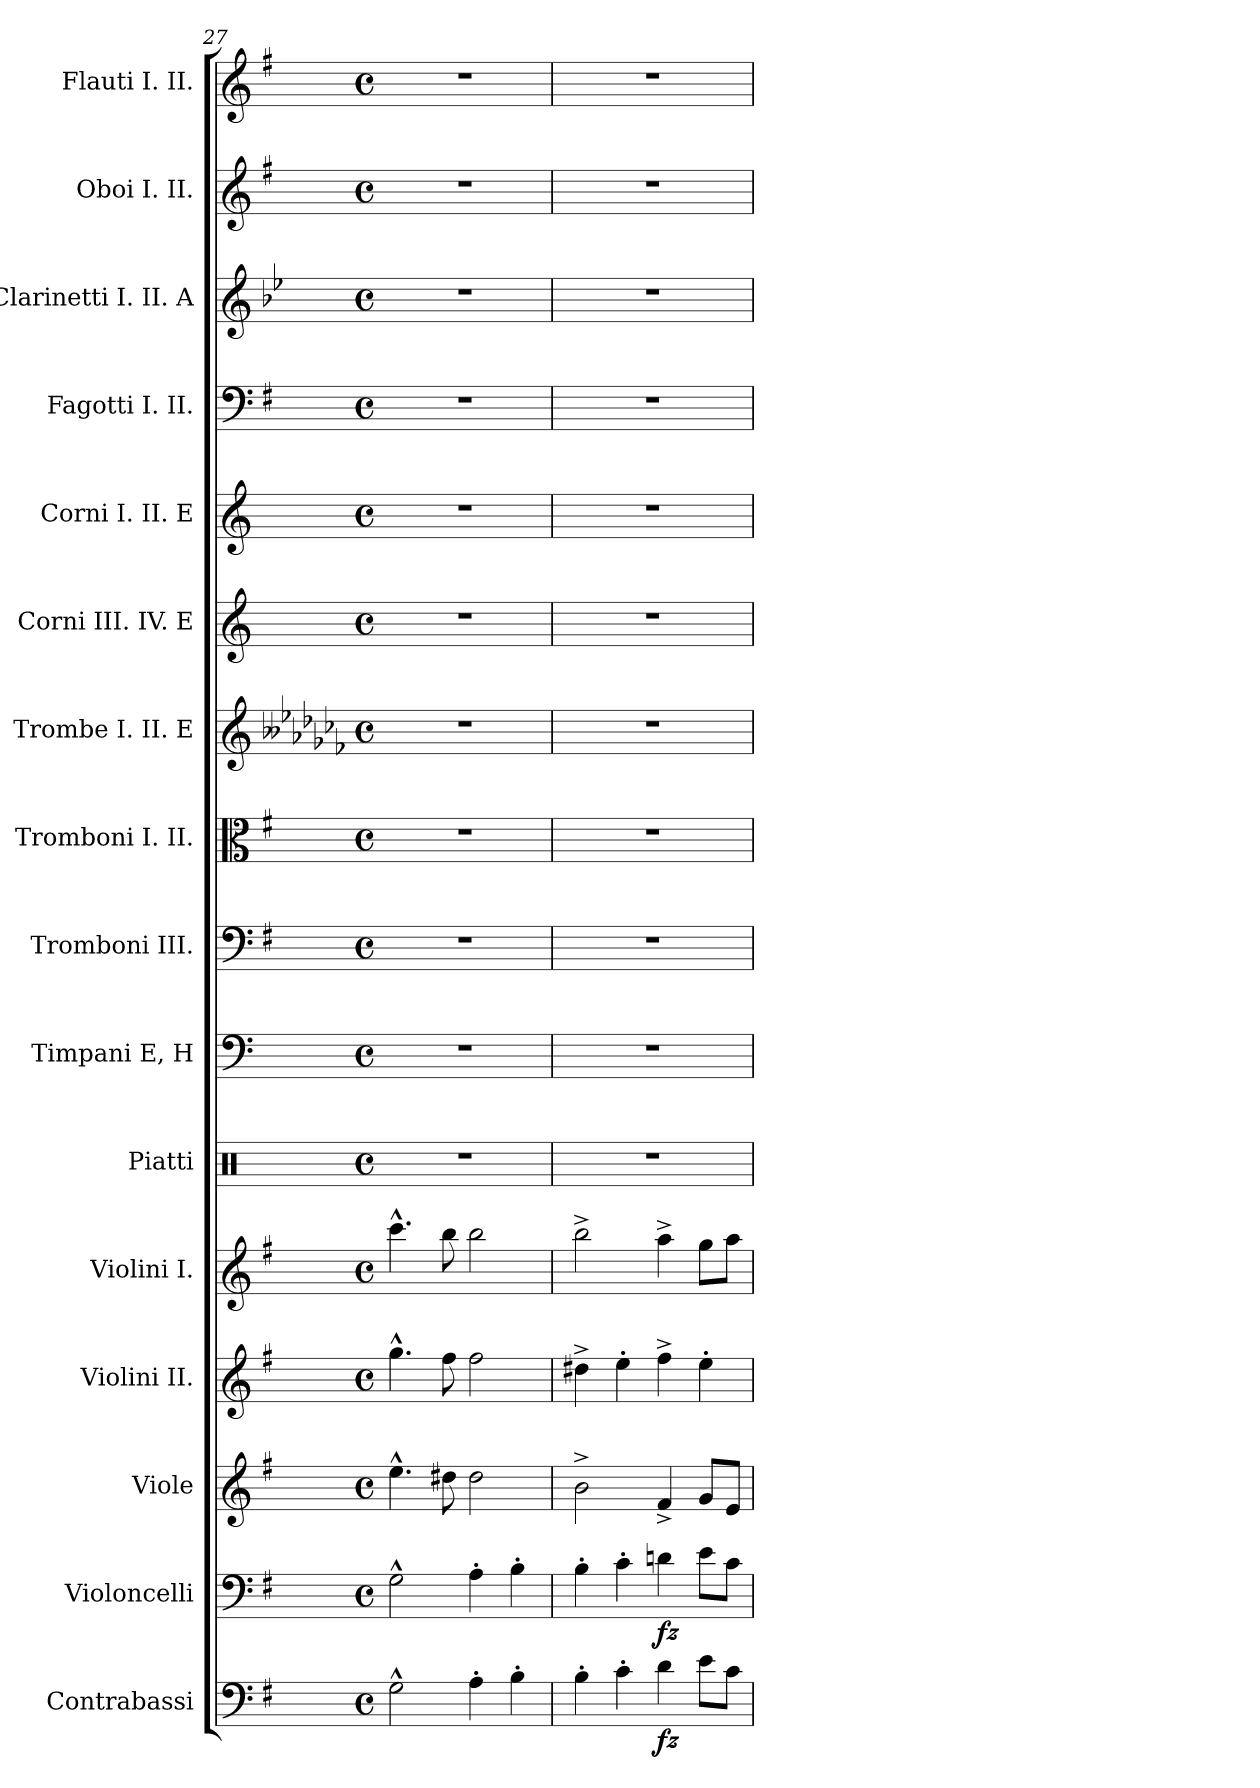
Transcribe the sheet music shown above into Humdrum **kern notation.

**kern	**dynam	**kern	**dynam	**kern	**kern	**kern	**kern	**kern	**kern	**kern	**kern	**kern	**kern	**kern	**kern	**kern	**kern
*part16	*part16	*part15	*part15	*part14	*part13	*part12	*part11	*part10	*part9	*part8	*part7	*part6	*part5	*part4	*part3	*part2	*part1
*staff16	*staff16	*staff15	*staff15	*staff14	*staff13	*staff12	*staff11	*staff10	*staff9	*staff8	*staff7	*staff6	*staff5	*staff4	*staff3	*staff2	*staff1
*I"Contrabassi	*	*I"Violoncelli	*	*I"Viole	*I"Violini II.	*I"Violini I.	*I"Piatti	*I"Timpani E, H	*I"Tromboni III.	*I"Tromboni I. II.	*I"Trombe I. II. E	*I"Corni III. IV. E	*I"Corni I. II. E	*I"Fagotti I. II.	*I"Clarinetti I. II. A	*I"Oboi I. II.	*I"Flauti I. II.
*I'Cb.	*	*I'Vcl.	*	*I'Vle	*I'Viol. II.	*I'Viol. I.	*I'Piatti	*I'Timp.	*I'Trbni. III.	*I'Trbni. I. II.	*I'Trbe. I. II.	*I'Cor. III. IV. E	*I'Cor. I. II. E	*I'Fag. I. II.	*I'Cl. I. II.	*I'Ob. I. II.	*I'Fl. I. II.
*clefF4	*	*clefF4	*	*clefG2	*clefG2	*clefG2	*clefX	*clefF4	*clefF4	*clefC3	*clefG2	*clefG2	*clefG2	*clefF4	*clefG2	*clefG2	*clefG2
*ITrd7c12	*	*	*	*	*	*	*	*	*	*	*ITrd-3c-4	*ITrd5c8	*ITrd5c8	*	*ITrd2c3	*	*
*k[f#]	*	*k[f#]	*	*k[f#]	*k[f#]	*k[f#]	*k[]	*k[]	*k[f#]	*k[f#]	*k[b--e-a-d-g-c-f-]	*k[f#c#g#d#]	*k[f#c#g#d#]	*k[f#]	*k[f#]	*k[f#]	*k[f#]
*M4/4	*	*M4/4	*	*M4/4	*M4/4	*M4/4	*M4/4	*M4/4	*M4/4	*M4/4	*M4/4	*M4/4	*M4/4	*M4/4	*M4/4	*M4/4	*M4/4
*met(c)	*	*met(c)	*	*met(c)	*met(c)	*met(c)	*met(c)	*met(c)	*met(c)	*met(c)	*met(c)	*met(c)	*met(c)	*met(c)	*met(c)	*met(c)	*met(c)
=27	=27	=27	=27	=27	=27	=27	=27	=27	=27	=27	=27	=27	=27	=27	=27	=27	=27
2GG^^\	.	2G^^\	.	4.ee^^\	4.gg^^\	4.ccc^^\	1r	1r	1r	1r	1r	1r	1r	1r	1r	1r	1r
.	.	.	.	8dd#X\	8ff#\	8bb\	.	.	.	.	.	.	.	.	.	.	.
4AA'\	.	4A'\	.	2dd#\	2ff#\	2bb\	.	.	.	.	.	.	.	.	.	.	.
4BB'\	.	4B'\	.	.	.	.	.	.	.	.	.	.	.	.	.	.	.
=28	=28	=28	=28	=28	=28	=28	=28	=28	=28	=28	=28	=28	=28	=28	=28	=28	=28
4BB'\	.	4B'\	.	2b^\	4dd#X^\	2bb^\	1r	1r	1r	1r	1r	1r	1r	1r	1r	1r	1r
4C'\	.	4c'\	.	.	4ee'\	.	.	.	.	.	.	.	.	.	.	.	.
!	!LO:DY:b	!	!LO:DY:b	!	!	!	!	!	!	!	!	!	!	!	!	!	!
4D\	fz	4dn\	fz	4f#^/	4ff#^\	4aa^\	.	.	.	.	.	.	.	.	.	.	.
8E\L	.	8e\L	.	8g/L	4ee'\	8gg\L	.	.	.	.	.	.	.	.	.	.	.
8C\J	.	8c\J	.	8e/J	.	8aa\J	.	.	.	.	.	.	.	.	.	.	.
=	=	=	=	=	=	=	=	=	=	=	=	=	=	=	=	=	=
*-	*-	*-	*-	*-	*-	*-	*-	*-	*-	*-	*-	*-	*-	*-	*-	*-	*-
